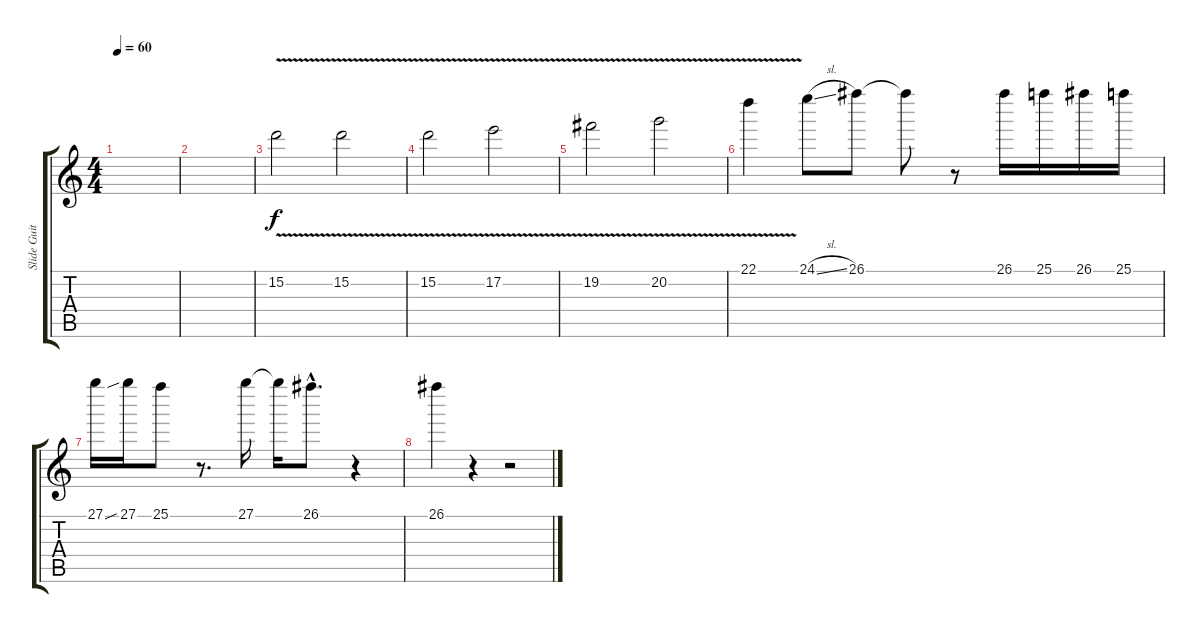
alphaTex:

\track ("Slide Guitar" "Slide Guit") {instrument electricguitarjazz}
\staff {score tabs}
\tuning (E4 B3 G3 D3 A2 E2) {hide}
\ts (4 4)
\tempo 60
\clef g2
\ks c
|
|
15.2{v}.2 15.2{v}.2 |
15.2{v}.2 17.2{v}.2 |
19.2{v}.2 20.2{v}.2 |
22.1{v}.4 24.1{sl}.8 26.1.8 26.1{t}.8 r.8 26.1.16 25.1.16 26.1.16 25.1.16 |
27.1.16 27.1{sib}.16 25.1.8 r.8{d} 27.1.16 27.1{t}.16 26.1{hac}.8{d} r.4 |
26.1.4 r.4 r.2
